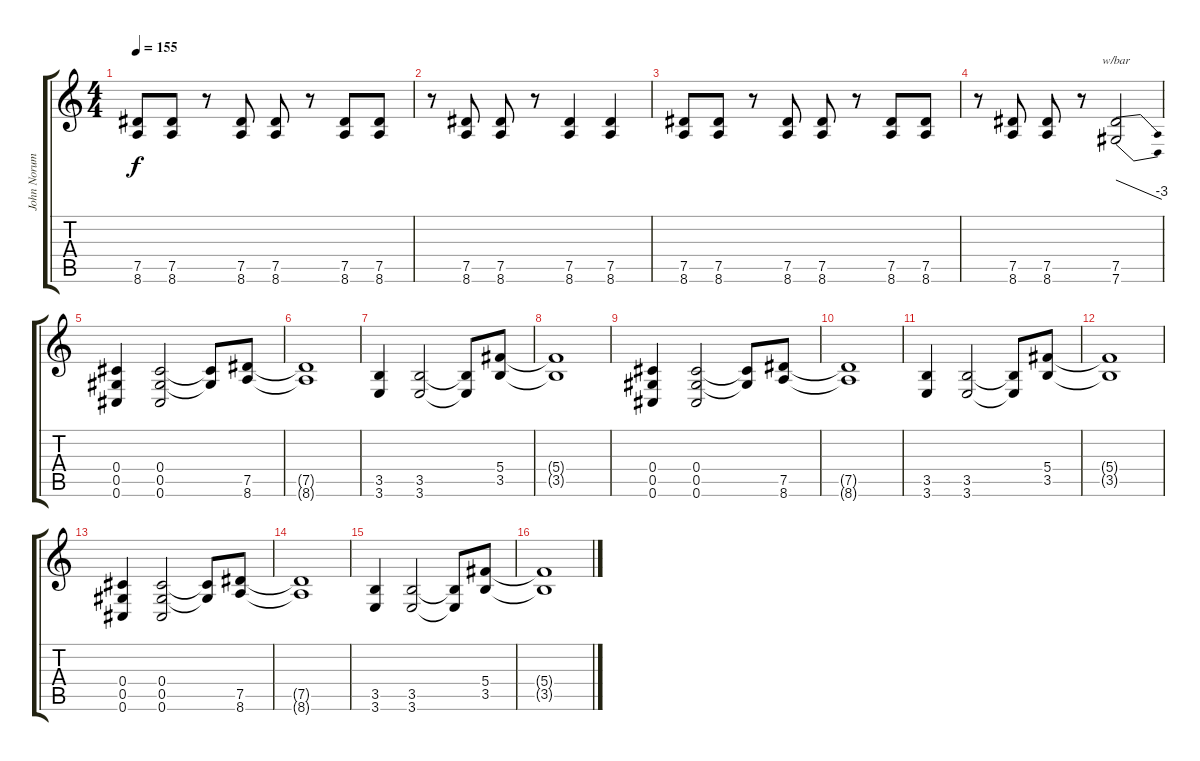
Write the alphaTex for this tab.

\track ("John Norum" "John Norum") {instrument distortionguitar}
\staff {score tabs}
\tuning (Eb4 Bb3 Gb3 Db3 Ab2 Db2) {hide}
\ts (4 4)
\tempo 155
\clef g2
\ks c
(7.5 8.6).8{dy f} (7.5 8.6).8 r.8 (7.5 8.6).8 (7.5 8.6).8 r.8 (7.5 8.6).8 (7.5 8.6).8 |
r.8 (7.5 8.6).8 (7.5 8.6).8 r.8 (7.5 8.6).4 (7.5 8.6).4 |
(7.5 8.6).8 (7.5 8.6).8 r.8 (7.5 8.6).8 (7.5 8.6).8 r.8 (7.5 8.6).8 (7.5 8.6).8 |
r.8 (7.5 8.6).8 (7.5 8.6).8 r.8 (7.5 7.6).2{tbe (dive default 0 0 60 -12)} |
(0.4 0.5 0.6).4 (0.4 0.5 0.6).2 (0.4{t} 0.5{t}).8 (7.5 8.6).8 |
(7.5{t} 8.6{t}).1 |
(3.5 3.6).4 (3.5 3.6).2 (3.5{t} 3.6{t}).8 (5.4 3.5).8 |
(5.4{t} 3.5{t}).1 |
(0.4 0.5 0.6).4 (0.4 0.5 0.6).2 (0.4{t} 0.5{t}).8 (7.5 8.6).8 |
(7.5{t} 8.6{t}).1 |
(3.5 3.6).4 (3.5 3.6).2 (3.5{t} 3.6{t}).8 (5.4 3.5).8 |
(5.4{t} 3.5{t}).1 |
(0.4 0.5 0.6).4 (0.4 0.5 0.6).2 (0.4{t} 0.5{t}).8 (7.5 8.6).8 |
(7.5{t} 8.6{t}).1 |
(3.5 3.6).4 (3.5 3.6).2 (3.5{t} 3.6{t}).8 (5.4 3.5).8 |
(5.4{t} 3.5{t}).1
